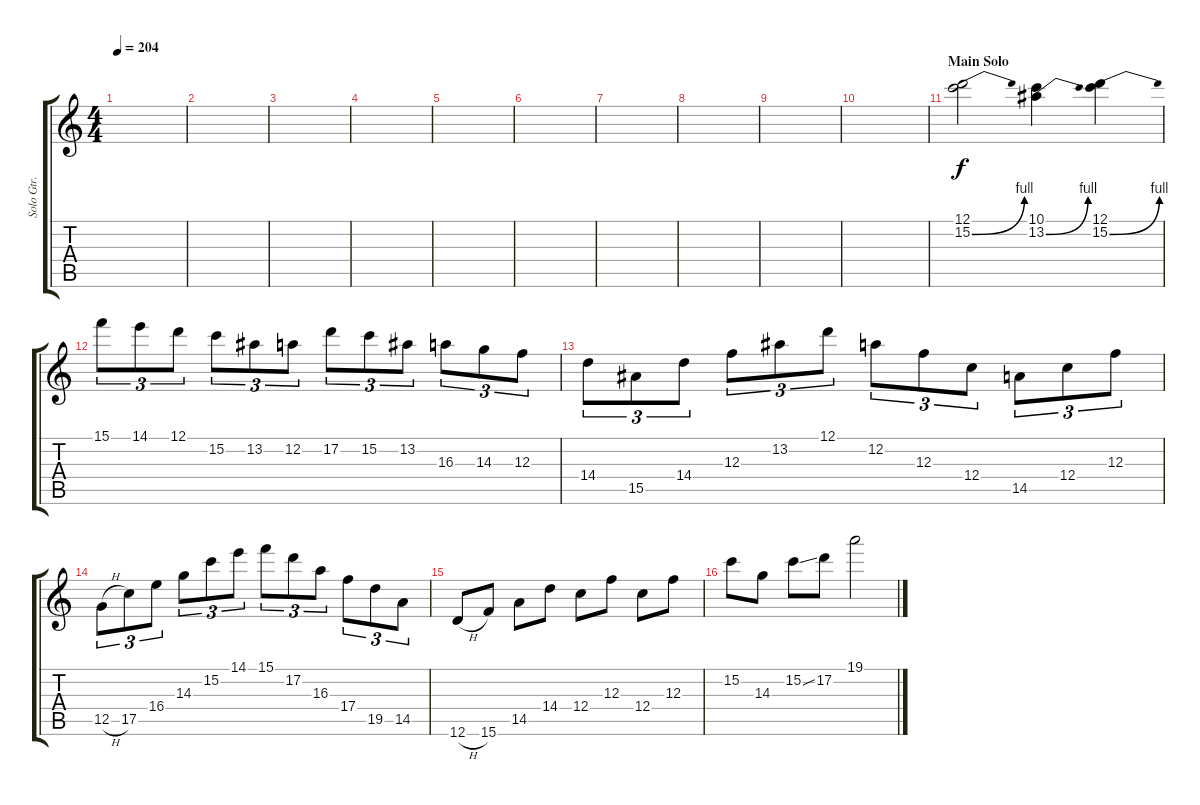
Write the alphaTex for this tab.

\track ("Solo Gtr." "Solo Gtr.") {instrument distortionguitar}
\staff {score tabs}
\tuning (D4 A3 F3 C3 G2 D2) {hide}
\ts (4 4)
\tempo 204
\clef g2
\ks c
|
|
|
|
|
|
|
|
|
|
\section ("" "Main Solo")
(12.1 15.2{be (bend 0 0 60 4)}).2 (10.1 13.2{be (bend 0 0 60 4)}).4 (12.1 15.2{be (bend 0 0 60 4)}).4 |
15.1.8{tu (3 2)} 14.1.8{tu (3 2)} 12.1.8{tu (3 2)} 15.2.8{tu (3 2)} 13.2.8{tu (3 2)} 12.2.8{tu (3 2)} 17.2.8{tu (3 2)} 15.2.8{tu (3 2)} 13.2.8{tu (3 2)} 16.3.8{tu (3 2)} 14.3.8{tu (3 2)} 12.3.8{tu (3 2)} |
14.4.8{tu (3 2)} 15.5.8{tu (3 2)} 14.4.8{tu (3 2)} 12.3.8{tu (3 2)} 13.2.8{tu (3 2)} 12.1.8{tu (3 2)} 12.2.8{tu (3 2)} 12.3.8{tu (3 2)} 12.4.8{tu (3 2)} 14.5.8{tu (3 2)} 12.4.8{tu (3 2)} 12.3.8{tu (3 2)} |
12.5{h}.8{tu (3 2)} 17.5.8{tu (3 2)} 16.4.8{tu (3 2)} 14.3.8{tu (3 2)} 15.2.8{tu (3 2)} 14.1.8{tu (3 2)} 15.1.8{tu (3 2)} 17.2.8{tu (3 2)} 16.3.8{tu (3 2)} 17.4.8{tu (3 2)} 19.5.8{tu (3 2)} 14.5.8{tu (3 2)} |
12.6{h}.8 15.6.8 14.5.8 14.4.8 12.4.8 12.3.8 12.4.8 12.3.8 |
15.2.8 14.3.8 15.2{ss}.8 17.2.8 19.1.2
